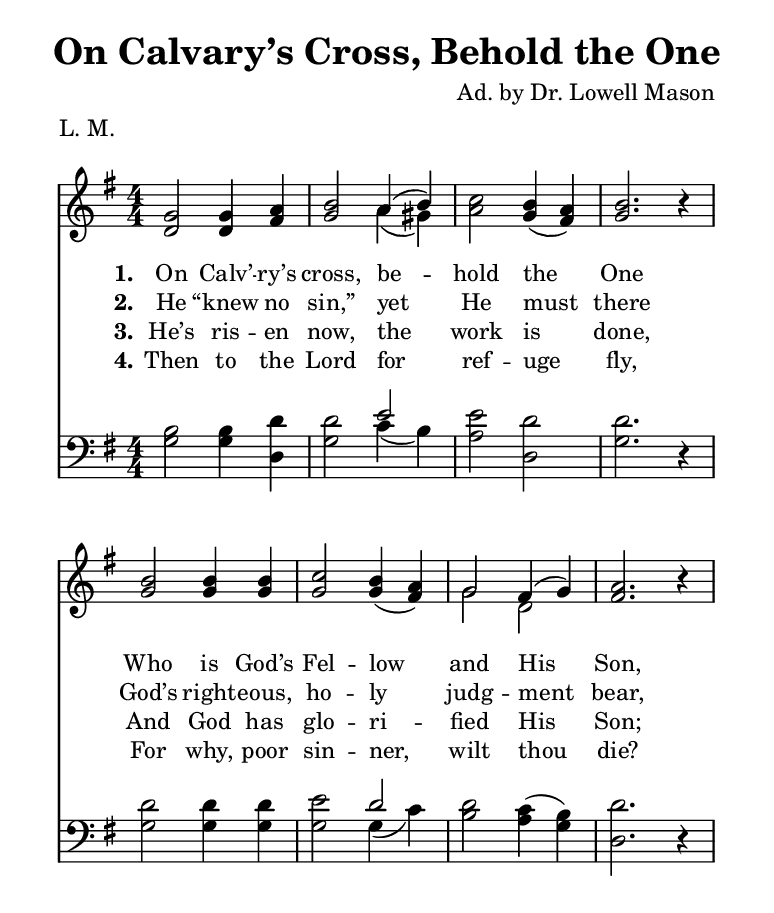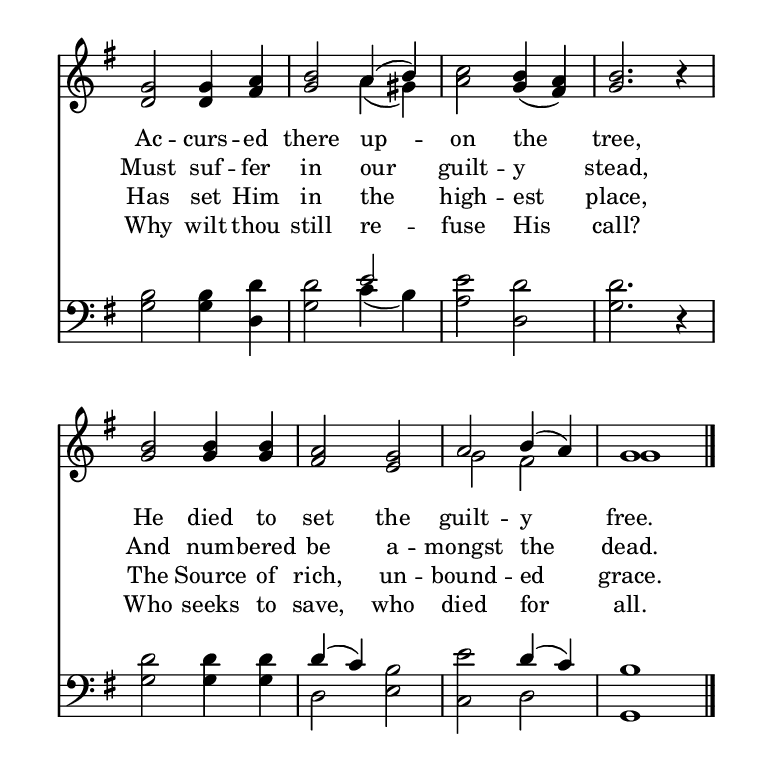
\include "common/global.ily"
\paper {
  \include "common/paper.ily"
  ragged-bottom = ##t
  ragged-last-bottom = ##t
  systems-per-page = ##f
  page-count = ##f
}

\header{
  hymnnumber = "11"
  title = "On Calvary’s Cross, Behold the One"
  tunename = "Hamburg"
  meter = "L. M."
  %poet = ""
  composer = "Ad. by Dr. Lowell Mason"
  %copyright = ""
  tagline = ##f
}

patternA = { c2 c4 c4 | c2 c4( c4) | c2 c4( c4) | c2. c4 } % Line 1, 3 soprano / alto / bass, Line 2 soprano / bass
patternB = { c2 c4 c4 | c2 c4( c4) | c2 c2      | c2. c4 } % Line 2 alto, Line 1, 3 bass
patternC = { c2 c4 c4 | c2 c2      | c2 c2      | c1     } % Line 4 alto and bass
patternD = { c2 c4 c4 | c4( c4) c2 | c2 c4( c4) | c1     } % Line 4 tenor
patternE = { c2 c4 c4 | c2 c2      | c2 c4( c4) | c1     } % Line 4 soprano
patternF = { c2 c4 c4 | c2 c2      | c2 c2      | c2. c4 } % Line 1, 3 tenor
patternH = { c2 c4 c4 | c2 c2      | c2 c4( c4) | c2. c4 } % Line 2 tenor

global = {
  \include "common/overrides.ily"
  \override Staff.TimeSignature.style = #'numbered
  \time 4/4
  \once \override Score.MetronomeMark.transparent = ##t
  \tempo 4 = 120
  \key g \major
  \autoBeamOff
}

notesSoprano = {
\global
\relative c'' {

  \changePitch \patternA { g g a | b a b | c b a   | b r }
  \changePitch \patternA { b b b | c b a | g fis g | a r }
  \changePitch \patternA { g g a | b a b | c b a   | b r }
  \changePitch \patternE { b b b | a g   | a b a   | g   }

  \bar "|."

}
}

notesAlto = {
\global
\relative e' {

  \changePitch \patternA { d d fis | g a gis | a g fis | g r   }
  \changePitch \patternB { g g g   | g g fis | g d     | fis r }
  \changePitch \patternA { d d fis | g a gis | a g fis | g r   }
  \changePitch \patternC { g g g   | fis e   | g fis   | g     }

}
}

notesTenor = {
\global
\relative a {

  \changePitch \patternF { b b d | d e   | e d   | d r }
  \changePitch \patternH { d d d | e d   | d c b | d r }
  \changePitch \patternF { b b d | d e   | e d   | d r }
  \changePitch \patternD { d d d | d c b | e d c | b   }

}
}

notesBass = {
\global
\relative f {

  \changePitch \patternB { g g d | g c b | a d,  | g r }
  \changePitch \patternA { g g g | g g c | b a g | d r }
  \changePitch \patternB { g g d | g c b | a d,  | g r }
  \changePitch \patternC { g g g | d e   | c d   | g,  }

}
}

wordsA = \lyricmode {
\set stanza = "1."

On Calv’ -- ry’s cross, be -- hold the One
Who is God’s Fel -- low and His Son,
Ac -- curs -- ed there up  -- on the tree,
He died to set the guilt -- y free.

}

wordsB = \lyricmode {
\set stanza = "2."

He “knew no sin,” yet He must there
God’s right -- eous, ho -- ly judg -- ment bear,
Must suf -- fer in our guilt -- y stead,
And num -- bered be a -- mongst the dead.

}

wordsC = \lyricmode {
\set stanza = "3."

He’s ris -- en now, the work is done,
And God has glo -- ri -- fied His Son;
Has set Him in the high -- est place,
The Source of rich, un -- bound -- ed grace.

}

wordsD = \lyricmode {
\set stanza = "4."

Then to the Lord for ref -- uge fly,
For why, poor sin -- ner, wilt thou die?
Why wilt thou still re -- fuse His call?
Who seeks to save, who died for all.

}


\score {
  \context ChoirStaff <<
    \context Staff = upper <<
      \set ChoirStaff.systemStartDelimiter = #'SystemStartBar
      \set ChoirStaff.printPartCombineTexts = ##f
      \partcombine #'(2 . 9) \notesSoprano \notesAlto
      \context NullVoice = sopranos { \voiceOne << \notesSoprano >> }
      \context NullVoice = altos { \voiceTwo << \notesAlto >> }
      \context Lyrics = one   \lyricsto sopranos \wordsA
      \context Lyrics = two   \lyricsto sopranos \wordsB
      \context Lyrics = three \lyricsto sopranos \wordsC
      \context Lyrics = four  \lyricsto sopranos \wordsD
      %\context Lyrics = five  \lyricsto sopranos \wordsE
    >>
    \context Staff = men <<
      \clef bass
      \set ChoirStaff.printPartCombineTexts = ##f
      \partcombine #'(2 . 9) \notesTenor \notesBass
      \context NullVoice = tenors { \voiceOne << \notesTenor >> }
      \context NullVoice = basses { \voiceTwo << \notesBass >> }
    >>
  >>
  \layout {
    \include "common/layout.ily"
  }
  \midi{
    \include "common/midi.ily"
  }
}

\version "2.19.49"  % necessary for upgrading to future LilyPond versions.

% vi:set et ts=2 sw=2 ai nocindent syntax=lilypond:
